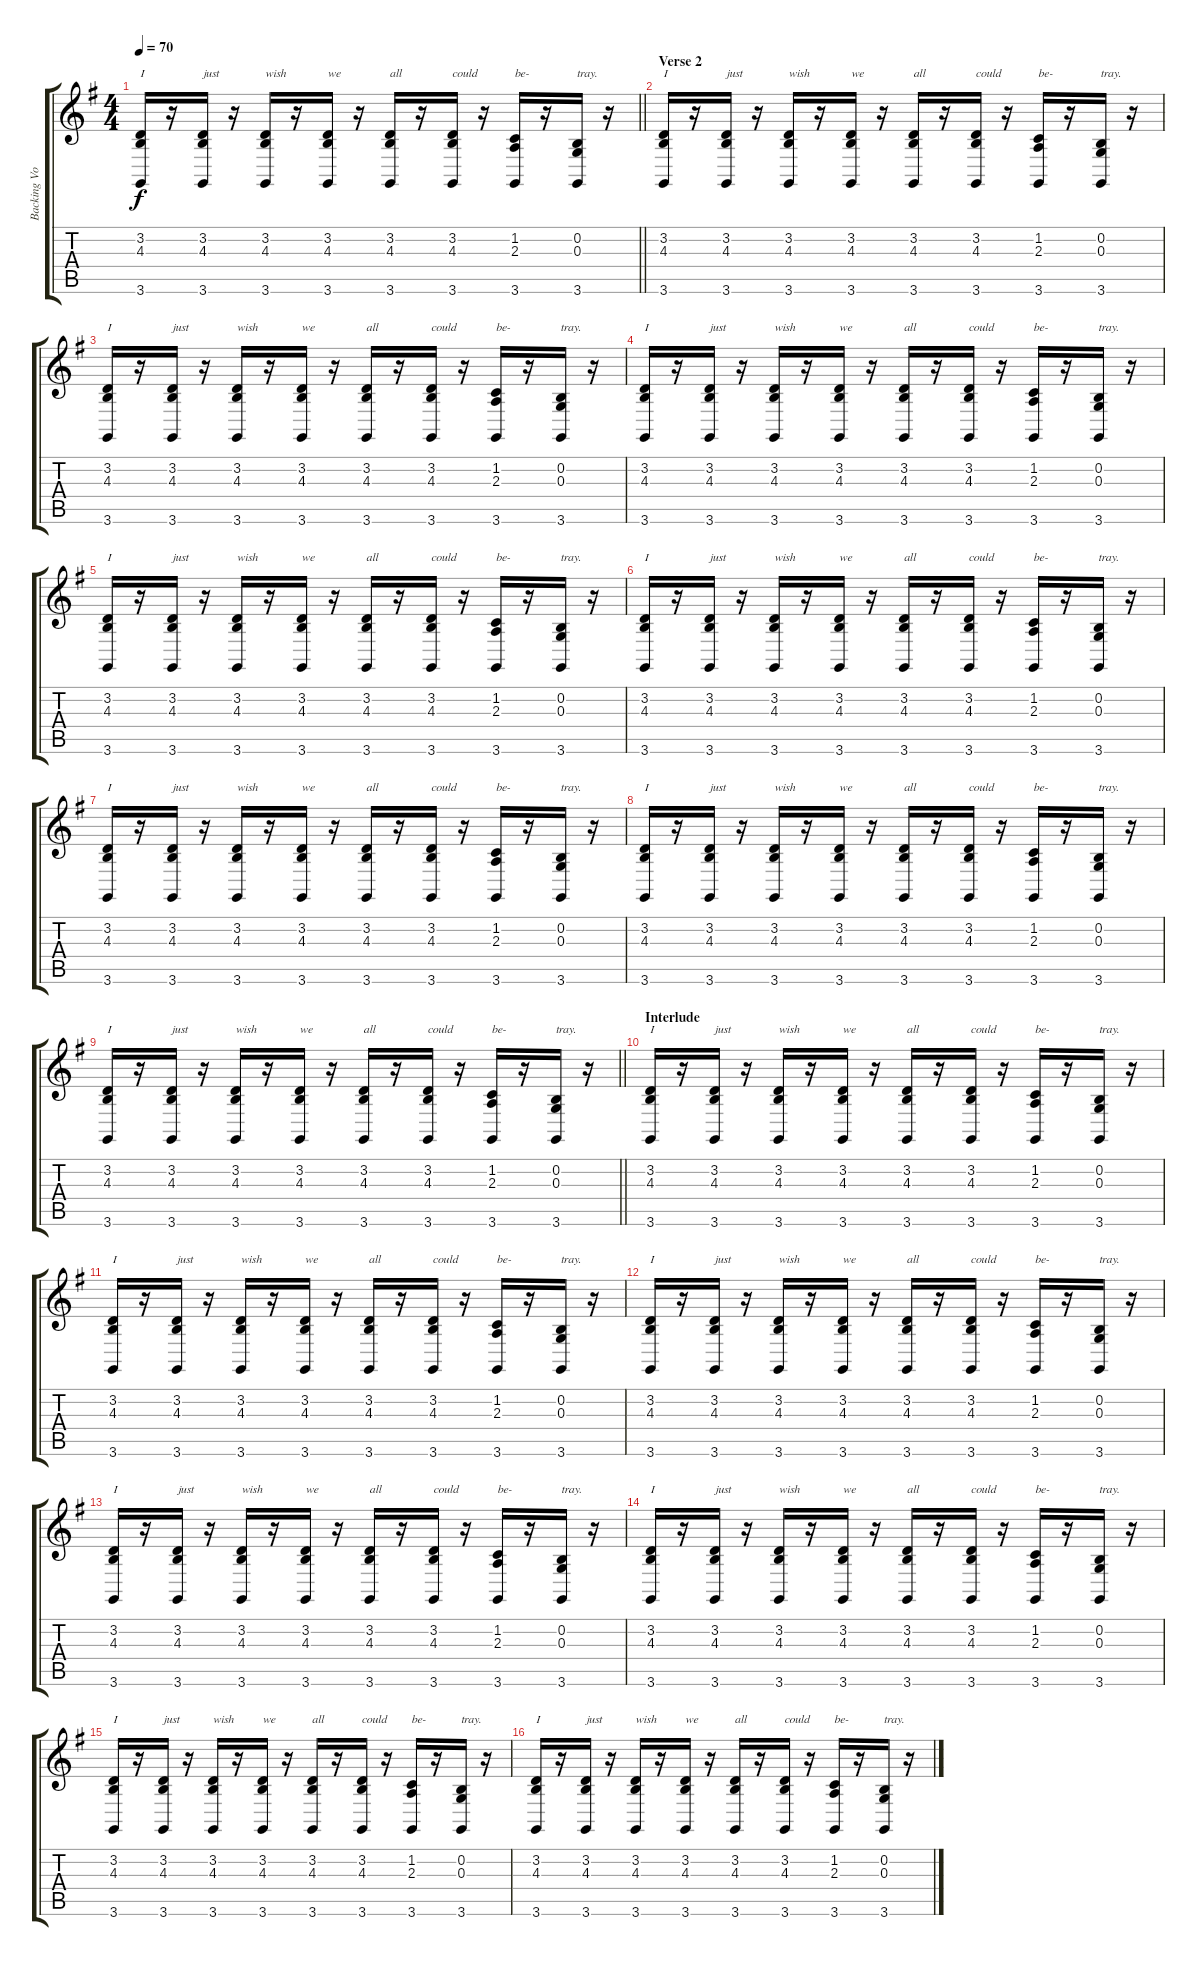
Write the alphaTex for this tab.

\track ("Backing Vocals - Simon Neil" "Backing Vo") {instrument altosax}
\staff {score tabs}
\tuning (E4 B3 G3 D3 A2 E2) {hide}
\ts (4 4)
\tempo 70
\clef g2
\barLineRight lightlight
\ks g
(3.2 4.3 3.6).16{txt "I" dy f} r.16 (3.2 4.3 3.6).16{txt "just"} r.16 (3.2 4.3 3.6).16{txt "wish"} r.16 (3.2 4.3 3.6).16{txt "we"} r.16 (3.2 4.3 3.6).16{txt "all"} r.16 (3.2 4.3 3.6).16{txt "could"} r.16 (1.2 2.3 3.6).16{txt "be-"} r.16 (0.2 0.3 3.6).16{txt "tray."} r.16 |
\section ("" "Verse 2")
(3.2 4.3 3.6).16{txt "I"} r.16 (3.2 4.3 3.6).16{txt "just"} r.16 (3.2 4.3 3.6).16{txt "wish"} r.16 (3.2 4.3 3.6).16{txt "we"} r.16 (3.2 4.3 3.6).16{txt "all"} r.16 (3.2 4.3 3.6).16{txt "could"} r.16 (1.2 2.3 3.6).16{txt "be-"} r.16 (0.2 0.3 3.6).16{txt "tray."} r.16 |
(3.2 4.3 3.6).16{txt "I"} r.16 (3.2 4.3 3.6).16{txt "just"} r.16 (3.2 4.3 3.6).16{txt "wish"} r.16 (3.2 4.3 3.6).16{txt "we"} r.16 (3.2 4.3 3.6).16{txt "all"} r.16 (3.2 4.3 3.6).16{txt "could"} r.16 (1.2 2.3 3.6).16{txt "be-"} r.16 (0.2 0.3 3.6).16{txt "tray."} r.16 |
(3.2 4.3 3.6).16{txt "I"} r.16 (3.2 4.3 3.6).16{txt "just"} r.16 (3.2 4.3 3.6).16{txt "wish"} r.16 (3.2 4.3 3.6).16{txt "we"} r.16 (3.2 4.3 3.6).16{txt "all"} r.16 (3.2 4.3 3.6).16{txt "could"} r.16 (1.2 2.3 3.6).16{txt "be-"} r.16 (0.2 0.3 3.6).16{txt "tray."} r.16 |
(3.2 4.3 3.6).16{txt "I"} r.16 (3.2 4.3 3.6).16{txt "just"} r.16 (3.2 4.3 3.6).16{txt "wish"} r.16 (3.2 4.3 3.6).16{txt "we"} r.16 (3.2 4.3 3.6).16{txt "all"} r.16 (3.2 4.3 3.6).16{txt "could"} r.16 (1.2 2.3 3.6).16{txt "be-"} r.16 (0.2 0.3 3.6).16{txt "tray."} r.16 |
(3.2 4.3 3.6).16{txt "I"} r.16 (3.2 4.3 3.6).16{txt "just"} r.16 (3.2 4.3 3.6).16{txt "wish"} r.16 (3.2 4.3 3.6).16{txt "we"} r.16 (3.2 4.3 3.6).16{txt "all"} r.16 (3.2 4.3 3.6).16{txt "could"} r.16 (1.2 2.3 3.6).16{txt "be-"} r.16 (0.2 0.3 3.6).16{txt "tray."} r.16 |
(3.2 4.3 3.6).16{txt "I"} r.16 (3.2 4.3 3.6).16{txt "just"} r.16 (3.2 4.3 3.6).16{txt "wish"} r.16 (3.2 4.3 3.6).16{txt "we"} r.16 (3.2 4.3 3.6).16{txt "all"} r.16 (3.2 4.3 3.6).16{txt "could"} r.16 (1.2 2.3 3.6).16{txt "be-"} r.16 (0.2 0.3 3.6).16{txt "tray."} r.16 |
(3.2 4.3 3.6).16{txt "I"} r.16 (3.2 4.3 3.6).16{txt "just"} r.16 (3.2 4.3 3.6).16{txt "wish"} r.16 (3.2 4.3 3.6).16{txt "we"} r.16 (3.2 4.3 3.6).16{txt "all"} r.16 (3.2 4.3 3.6).16{txt "could"} r.16 (1.2 2.3 3.6).16{txt "be-"} r.16 (0.2 0.3 3.6).16{txt "tray."} r.16 |
\barLineRight lightlight
(3.2 4.3 3.6).16{txt "I"} r.16 (3.2 4.3 3.6).16{txt "just"} r.16 (3.2 4.3 3.6).16{txt "wish"} r.16 (3.2 4.3 3.6).16{txt "we"} r.16 (3.2 4.3 3.6).16{txt "all"} r.16 (3.2 4.3 3.6).16{txt "could"} r.16 (1.2 2.3 3.6).16{txt "be-"} r.16 (0.2 0.3 3.6).16{txt "tray."} r.16 |
\section ("" "Interlude")
(3.2 4.3 3.6).16{txt "I"} r.16 (3.2 4.3 3.6).16{txt "just"} r.16 (3.2 4.3 3.6).16{txt "wish"} r.16 (3.2 4.3 3.6).16{txt "we"} r.16 (3.2 4.3 3.6).16{txt "all"} r.16 (3.2 4.3 3.6).16{txt "could"} r.16 (1.2 2.3 3.6).16{txt "be-"} r.16 (0.2 0.3 3.6).16{txt "tray."} r.16 |
(3.2 4.3 3.6).16{txt "I"} r.16 (3.2 4.3 3.6).16{txt "just"} r.16 (3.2 4.3 3.6).16{txt "wish"} r.16 (3.2 4.3 3.6).16{txt "we"} r.16 (3.2 4.3 3.6).16{txt "all"} r.16 (3.2 4.3 3.6).16{txt "could"} r.16 (1.2 2.3 3.6).16{txt "be-"} r.16 (0.2 0.3 3.6).16{txt "tray."} r.16 |
(3.2 4.3 3.6).16{txt "I"} r.16 (3.2 4.3 3.6).16{txt "just"} r.16 (3.2 4.3 3.6).16{txt "wish"} r.16 (3.2 4.3 3.6).16{txt "we"} r.16 (3.2 4.3 3.6).16{txt "all"} r.16 (3.2 4.3 3.6).16{txt "could"} r.16 (1.2 2.3 3.6).16{txt "be-"} r.16 (0.2 0.3 3.6).16{txt "tray."} r.16 |
(3.2 4.3 3.6).16{txt "I"} r.16 (3.2 4.3 3.6).16{txt "just"} r.16 (3.2 4.3 3.6).16{txt "wish"} r.16 (3.2 4.3 3.6).16{txt "we"} r.16 (3.2 4.3 3.6).16{txt "all"} r.16 (3.2 4.3 3.6).16{txt "could"} r.16 (1.2 2.3 3.6).16{txt "be-"} r.16 (0.2 0.3 3.6).16{txt "tray."} r.16 |
(3.2 4.3 3.6).16{txt "I"} r.16 (3.2 4.3 3.6).16{txt "just"} r.16 (3.2 4.3 3.6).16{txt "wish"} r.16 (3.2 4.3 3.6).16{txt "we"} r.16 (3.2 4.3 3.6).16{txt "all"} r.16 (3.2 4.3 3.6).16{txt "could"} r.16 (1.2 2.3 3.6).16{txt "be-"} r.16 (0.2 0.3 3.6).16{txt "tray."} r.16 |
(3.2 4.3 3.6).16{txt "I"} r.16 (3.2 4.3 3.6).16{txt "just"} r.16 (3.2 4.3 3.6).16{txt "wish"} r.16 (3.2 4.3 3.6).16{txt "we"} r.16 (3.2 4.3 3.6).16{txt "all"} r.16 (3.2 4.3 3.6).16{txt "could"} r.16 (1.2 2.3 3.6).16{txt "be-"} r.16 (0.2 0.3 3.6).16{txt "tray."} r.16 |
(3.2 4.3 3.6).16{txt "I"} r.16 (3.2 4.3 3.6).16{txt "just"} r.16 (3.2 4.3 3.6).16{txt "wish"} r.16 (3.2 4.3 3.6).16{txt "we"} r.16 (3.2 4.3 3.6).16{txt "all"} r.16 (3.2 4.3 3.6).16{txt "could"} r.16 (1.2 2.3 3.6).16{txt "be-"} r.16 (0.2 0.3 3.6).16{txt "tray."} r.16
